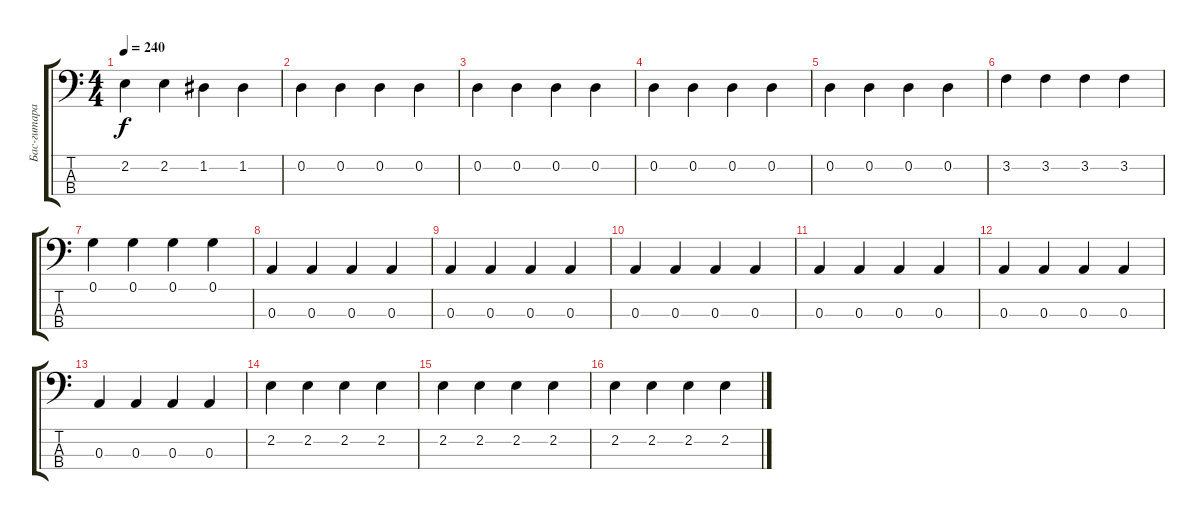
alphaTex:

\track ("Бас-гитара" "Бас-гитара") {instrument electricbassfinger}
\staff {score tabs}
\tuning (G2 D2 A1 E1) {hide}
\ts (4 4)
\tempo 240
\clef f4
\ks c
2.2.4{dy f} 2.2.4 1.2.4 1.2.4 |
0.2.4 0.2.4 0.2.4 0.2.4 |
0.2.4 0.2.4 0.2.4 0.2.4 |
0.2.4 0.2.4 0.2.4 0.2.4 |
0.2.4 0.2.4 0.2.4 0.2.4 |
3.2.4 3.2.4 3.2.4 3.2.4 |
0.1.4 0.1.4 0.1.4 0.1.4 |
0.3.4 0.3.4 0.3.4 0.3.4 |
0.3.4 0.3.4 0.3.4 0.3.4 |
0.3.4 0.3.4 0.3.4 0.3.4 |
0.3.4 0.3.4 0.3.4 0.3.4 |
0.3.4 0.3.4 0.3.4 0.3.4 |
0.3.4 0.3.4 0.3.4 0.3.4 |
2.2.4 2.2.4 2.2.4 2.2.4 |
2.2.4 2.2.4 2.2.4 2.2.4 |
2.2.4 2.2.4 2.2.4 2.2.4
